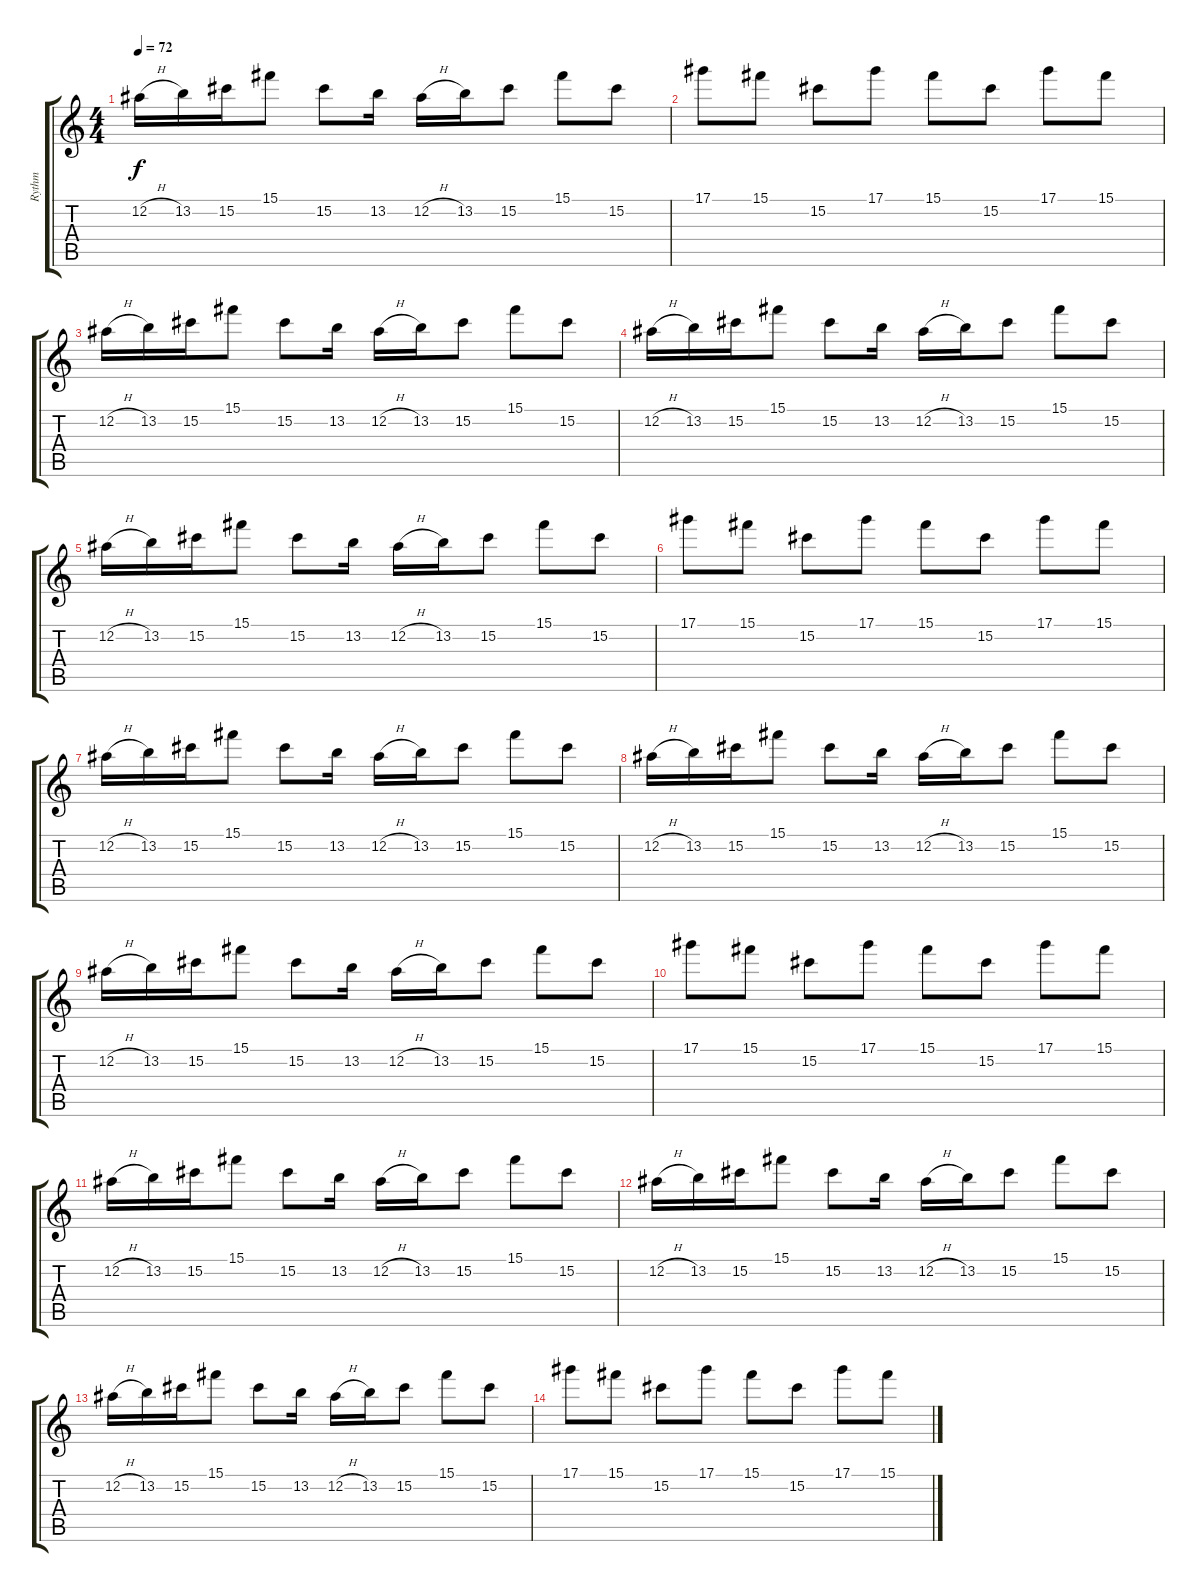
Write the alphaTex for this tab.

\track ("Rythm" "Rythm") {instrument distortionguitar}
\staff {score tabs}
\tuning (Eb4 Bb3 Gb3 Db3 Ab2 Db2) {hide}
\ts (4 4)
\tempo 72
\clef g2
\ks c
12.2{h}.16{dy f} 13.2.16 15.2.16 15.1.8 15.2.8 13.2.16 12.2{h}.16 13.2.16 15.2.8 15.1.8 15.2.8 |
17.1.8 15.1.8 15.2.8 17.1.8 15.1.8 15.2.8 17.1.8 15.1.8 |
12.2{h}.16 13.2.16 15.2.16 15.1.8 15.2.8 13.2.16 12.2{h}.16 13.2.16 15.2.8 15.1.8 15.2.8 |
12.2{h}.16 13.2.16 15.2.16 15.1.8 15.2.8 13.2.16 12.2{h}.16 13.2.16 15.2.8 15.1.8 15.2.8 |
12.2{h}.16 13.2.16 15.2.16 15.1.8 15.2.8 13.2.16 12.2{h}.16 13.2.16 15.2.8 15.1.8 15.2.8 |
17.1.8 15.1.8 15.2.8 17.1.8 15.1.8 15.2.8 17.1.8 15.1.8 |
12.2{h}.16 13.2.16 15.2.16 15.1.8 15.2.8 13.2.16 12.2{h}.16 13.2.16 15.2.8 15.1.8 15.2.8 |
12.2{h}.16 13.2.16 15.2.16 15.1.8 15.2.8 13.2.16 12.2{h}.16 13.2.16 15.2.8 15.1.8 15.2.8 |
12.2{h}.16 13.2.16 15.2.16 15.1.8 15.2.8 13.2.16 12.2{h}.16 13.2.16 15.2.8 15.1.8 15.2.8 |
17.1.8 15.1.8 15.2.8 17.1.8 15.1.8 15.2.8 17.1.8 15.1.8 |
12.2{h}.16 13.2.16 15.2.16 15.1.8 15.2.8 13.2.16 12.2{h}.16 13.2.16 15.2.8 15.1.8 15.2.8 |
12.2{h}.16 13.2.16 15.2.16 15.1.8 15.2.8 13.2.16 12.2{h}.16 13.2.16 15.2.8 15.1.8 15.2.8 |
12.2{h}.16 13.2.16 15.2.16 15.1.8 15.2.8 13.2.16 12.2{h}.16 13.2.16 15.2.8 15.1.8 15.2.8 |
17.1.8 15.1.8 15.2.8 17.1.8 15.1.8 15.2.8 17.1.8 15.1.8
